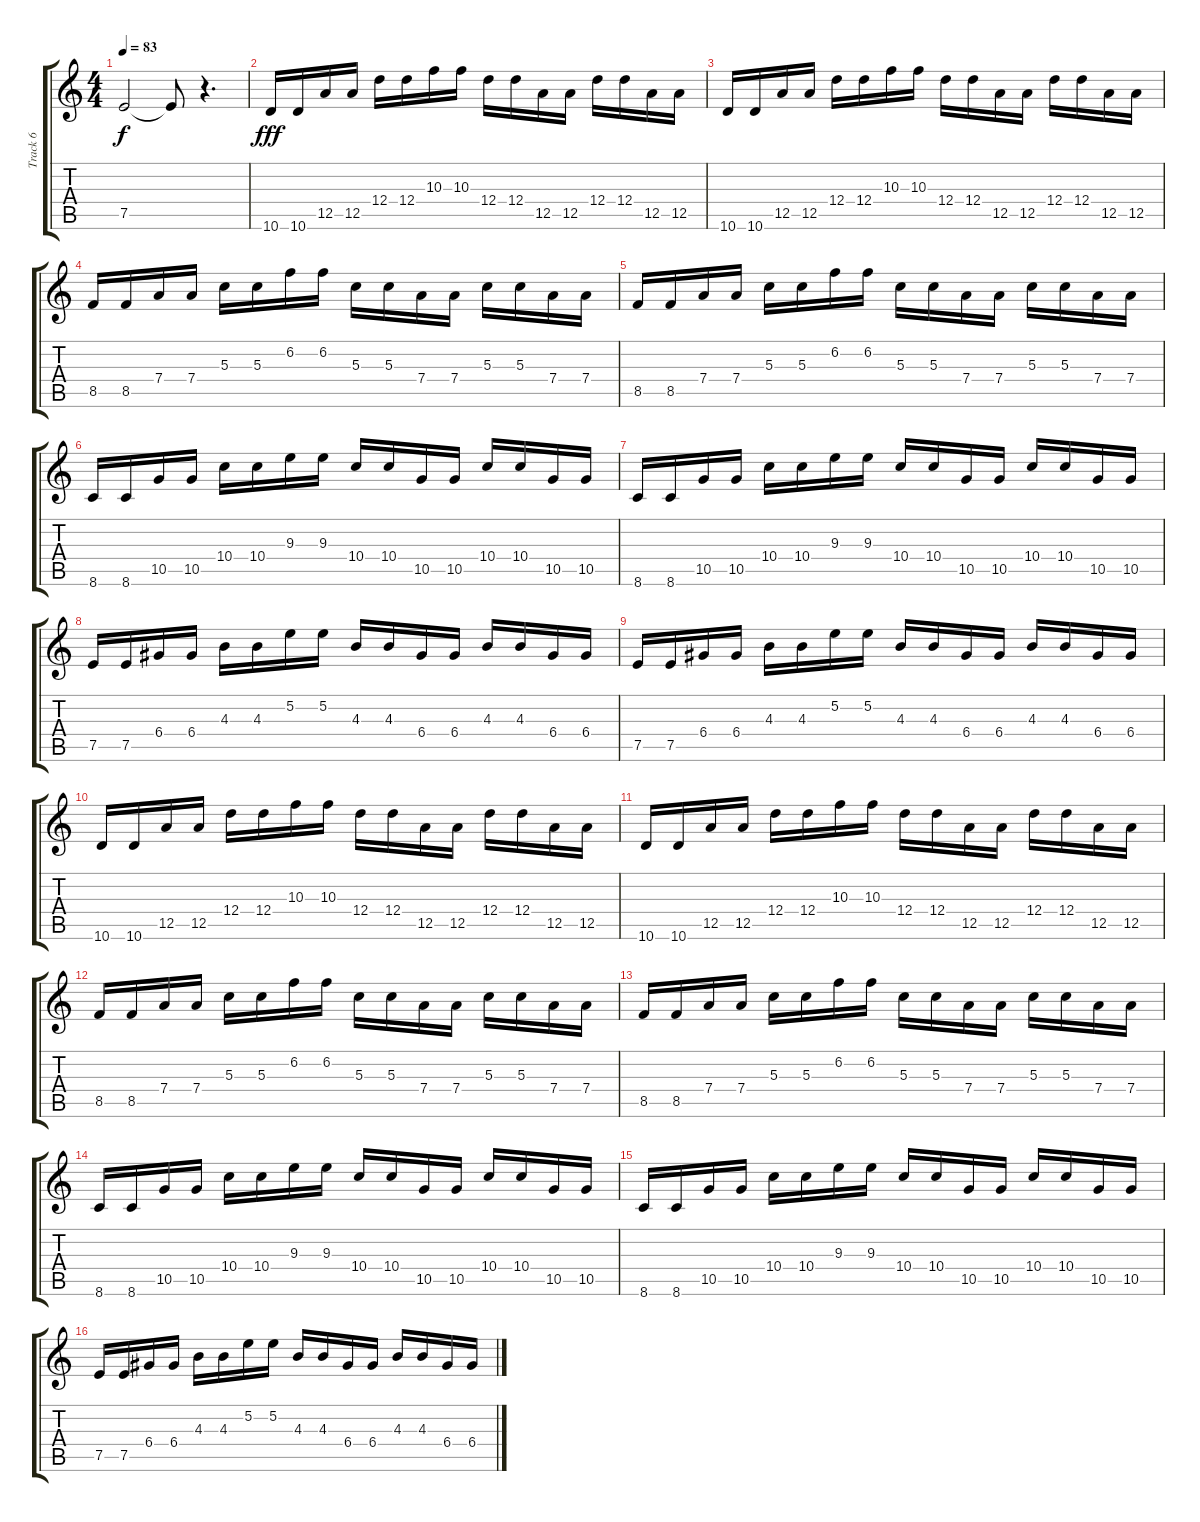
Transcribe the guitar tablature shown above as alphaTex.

\track ("Track 6" "Track 6") {instrument overdrivenguitar}
\staff {score tabs}
\tuning (E4 B3 G3 D3 A2 E2) {hide}
\ts (4 4)
\tempo 83
\clef g2
\ks c
7.5.2{dy f} 7.5{t}.8 r.4{d} |
10.6.16{dy fff} 10.6.16 12.5.16 12.5.16 12.4.16 12.4.16 10.3.16 10.3.16 12.4.16 12.4.16 12.5.16 12.5.16 12.4.16 12.4.16 12.5.16 12.5.16 |
10.6.16 10.6.16 12.5.16 12.5.16 12.4.16 12.4.16 10.3.16 10.3.16 12.4.16 12.4.16 12.5.16 12.5.16 12.4.16 12.4.16 12.5.16 12.5.16 |
8.5.16 8.5.16 7.4.16 7.4.16 5.3.16 5.3.16 6.2.16 6.2.16 5.3.16 5.3.16 7.4.16 7.4.16 5.3.16 5.3.16 7.4.16 7.4.16 |
8.5.16 8.5.16 7.4.16 7.4.16 5.3.16 5.3.16 6.2.16 6.2.16 5.3.16 5.3.16 7.4.16 7.4.16 5.3.16 5.3.16 7.4.16 7.4.16 |
8.6.16 8.6.16 10.5.16 10.5.16 10.4.16 10.4.16 9.3.16 9.3.16 10.4.16 10.4.16 10.5.16 10.5.16 10.4.16 10.4.16 10.5.16 10.5.16 |
8.6.16 8.6.16 10.5.16 10.5.16 10.4.16 10.4.16 9.3.16 9.3.16 10.4.16 10.4.16 10.5.16 10.5.16 10.4.16 10.4.16 10.5.16 10.5.16 |
7.5.16 7.5.16 6.4.16 6.4.16 4.3.16 4.3.16 5.2.16 5.2.16 4.3.16 4.3.16 6.4.16 6.4.16 4.3.16 4.3.16 6.4.16 6.4.16 |
7.5.16 7.5.16 6.4.16 6.4.16 4.3.16 4.3.16 5.2.16 5.2.16 4.3.16 4.3.16 6.4.16 6.4.16 4.3.16 4.3.16 6.4.16 6.4.16 |
10.6.16 10.6.16 12.5.16 12.5.16 12.4.16 12.4.16 10.3.16 10.3.16 12.4.16 12.4.16 12.5.16 12.5.16 12.4.16 12.4.16 12.5.16 12.5.16 |
10.6.16 10.6.16 12.5.16 12.5.16 12.4.16 12.4.16 10.3.16 10.3.16 12.4.16 12.4.16 12.5.16 12.5.16 12.4.16 12.4.16 12.5.16 12.5.16 |
8.5.16 8.5.16 7.4.16 7.4.16 5.3.16 5.3.16 6.2.16 6.2.16 5.3.16 5.3.16 7.4.16 7.4.16 5.3.16 5.3.16 7.4.16 7.4.16 |
8.5.16 8.5.16 7.4.16 7.4.16 5.3.16 5.3.16 6.2.16 6.2.16 5.3.16 5.3.16 7.4.16 7.4.16 5.3.16 5.3.16 7.4.16 7.4.16 |
8.6.16 8.6.16 10.5.16 10.5.16 10.4.16 10.4.16 9.3.16 9.3.16 10.4.16 10.4.16 10.5.16 10.5.16 10.4.16 10.4.16 10.5.16 10.5.16 |
8.6.16 8.6.16 10.5.16 10.5.16 10.4.16 10.4.16 9.3.16 9.3.16 10.4.16 10.4.16 10.5.16 10.5.16 10.4.16 10.4.16 10.5.16 10.5.16 |
7.5.16 7.5.16 6.4.16 6.4.16 4.3.16 4.3.16 5.2.16 5.2.16 4.3.16 4.3.16 6.4.16 6.4.16 4.3.16 4.3.16 6.4.16 6.4.16
